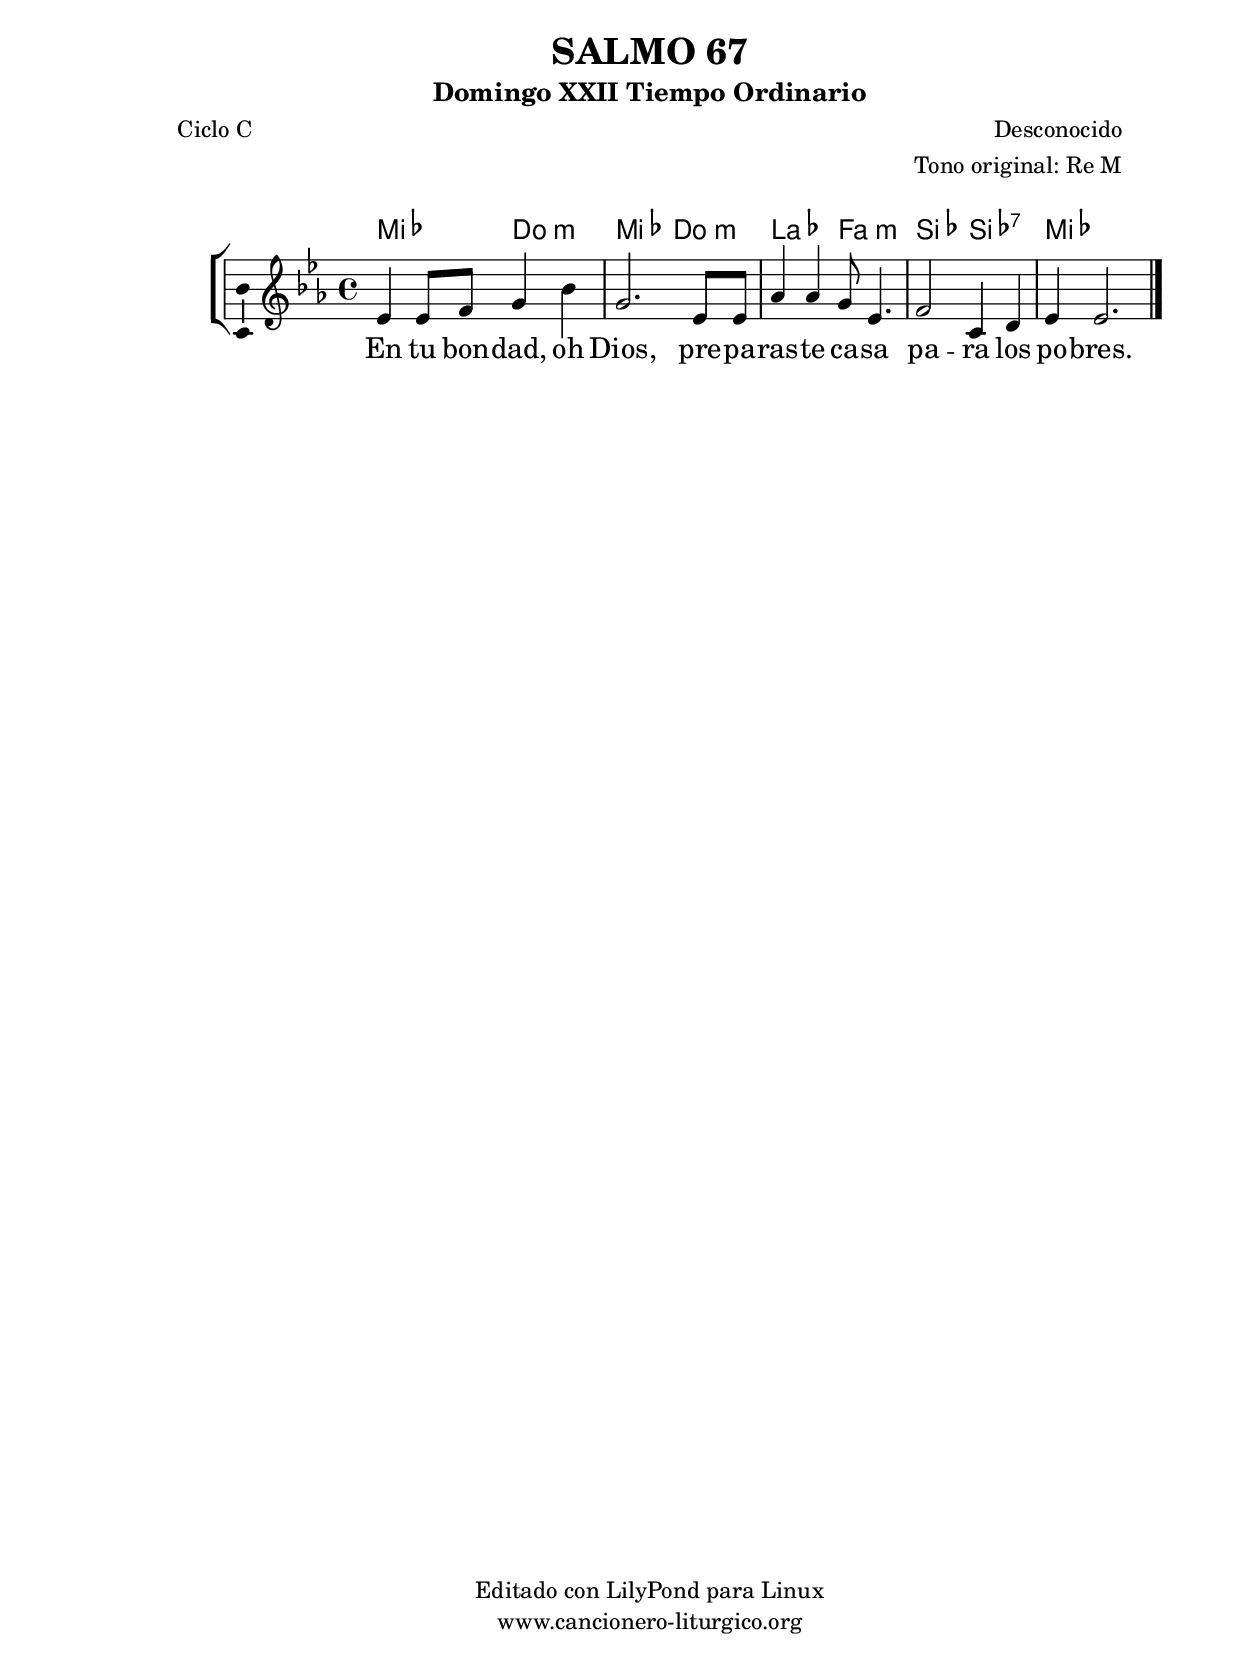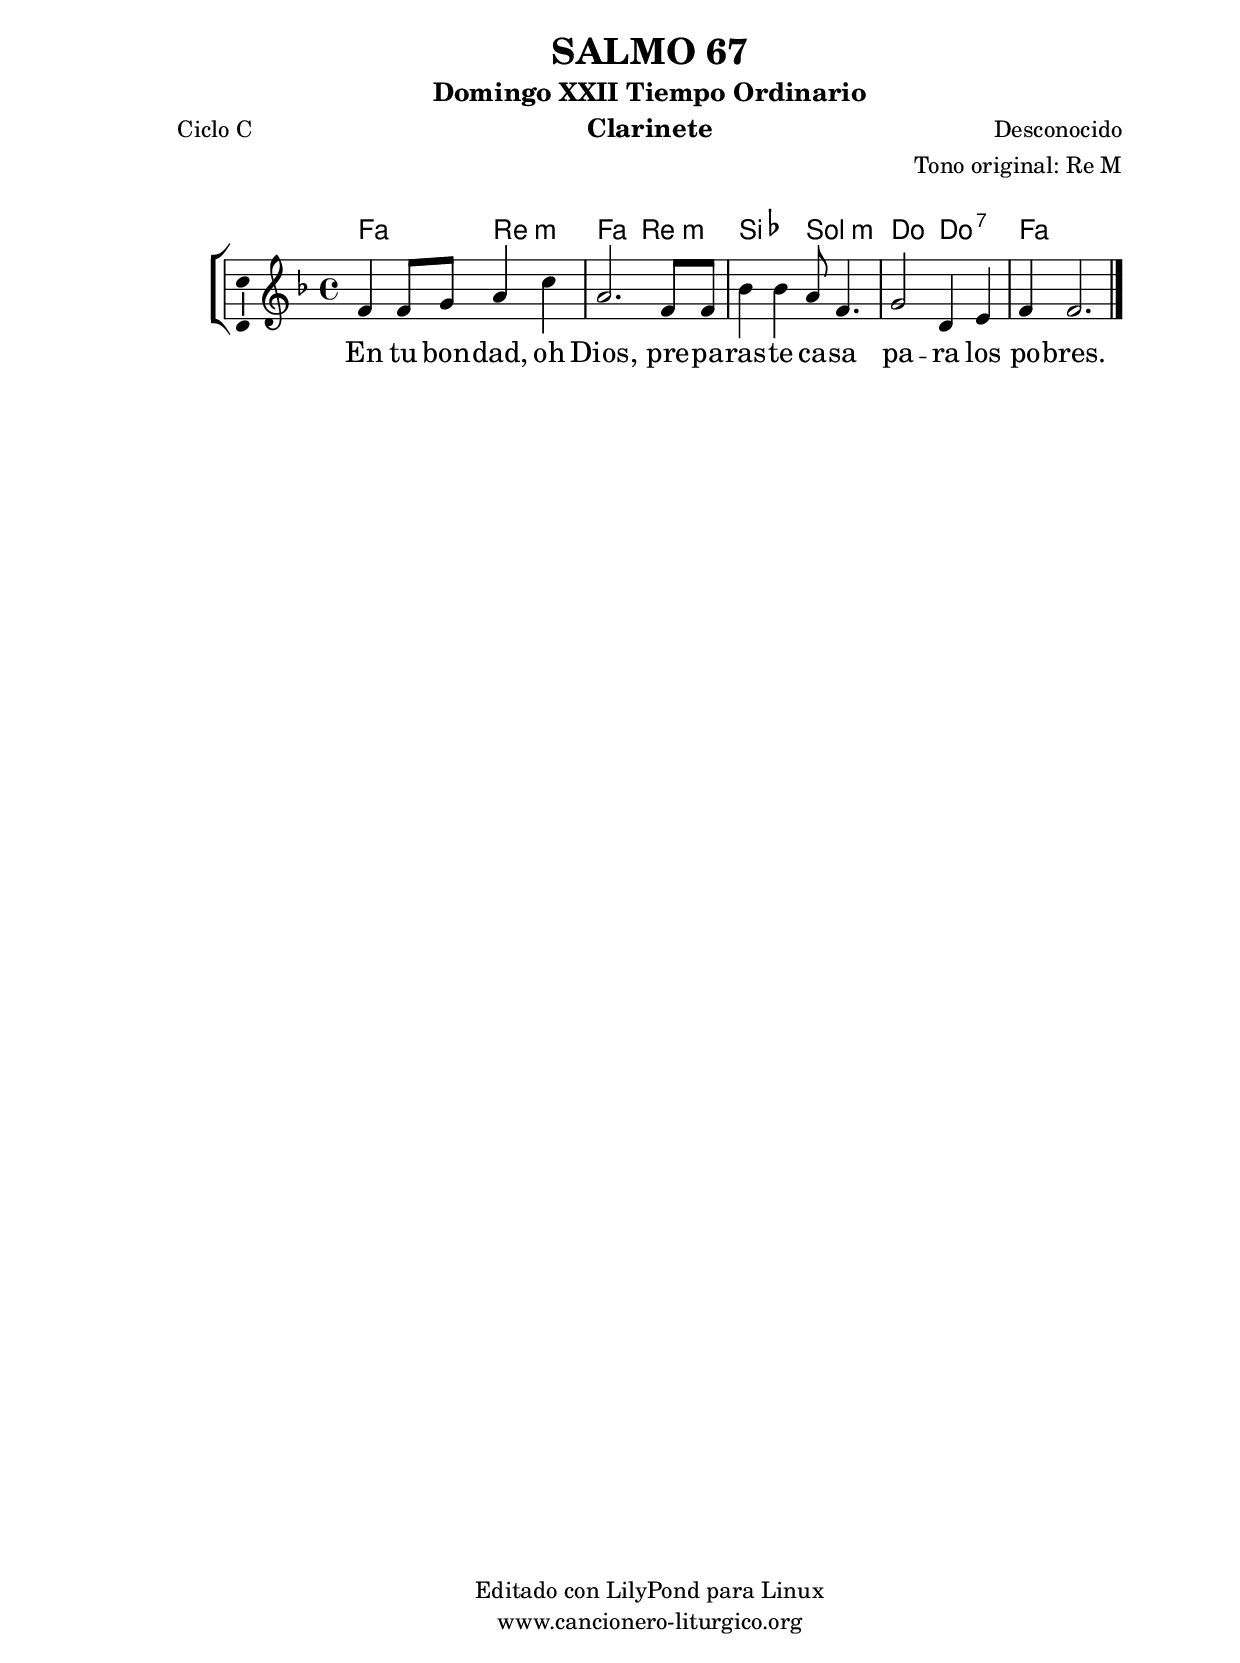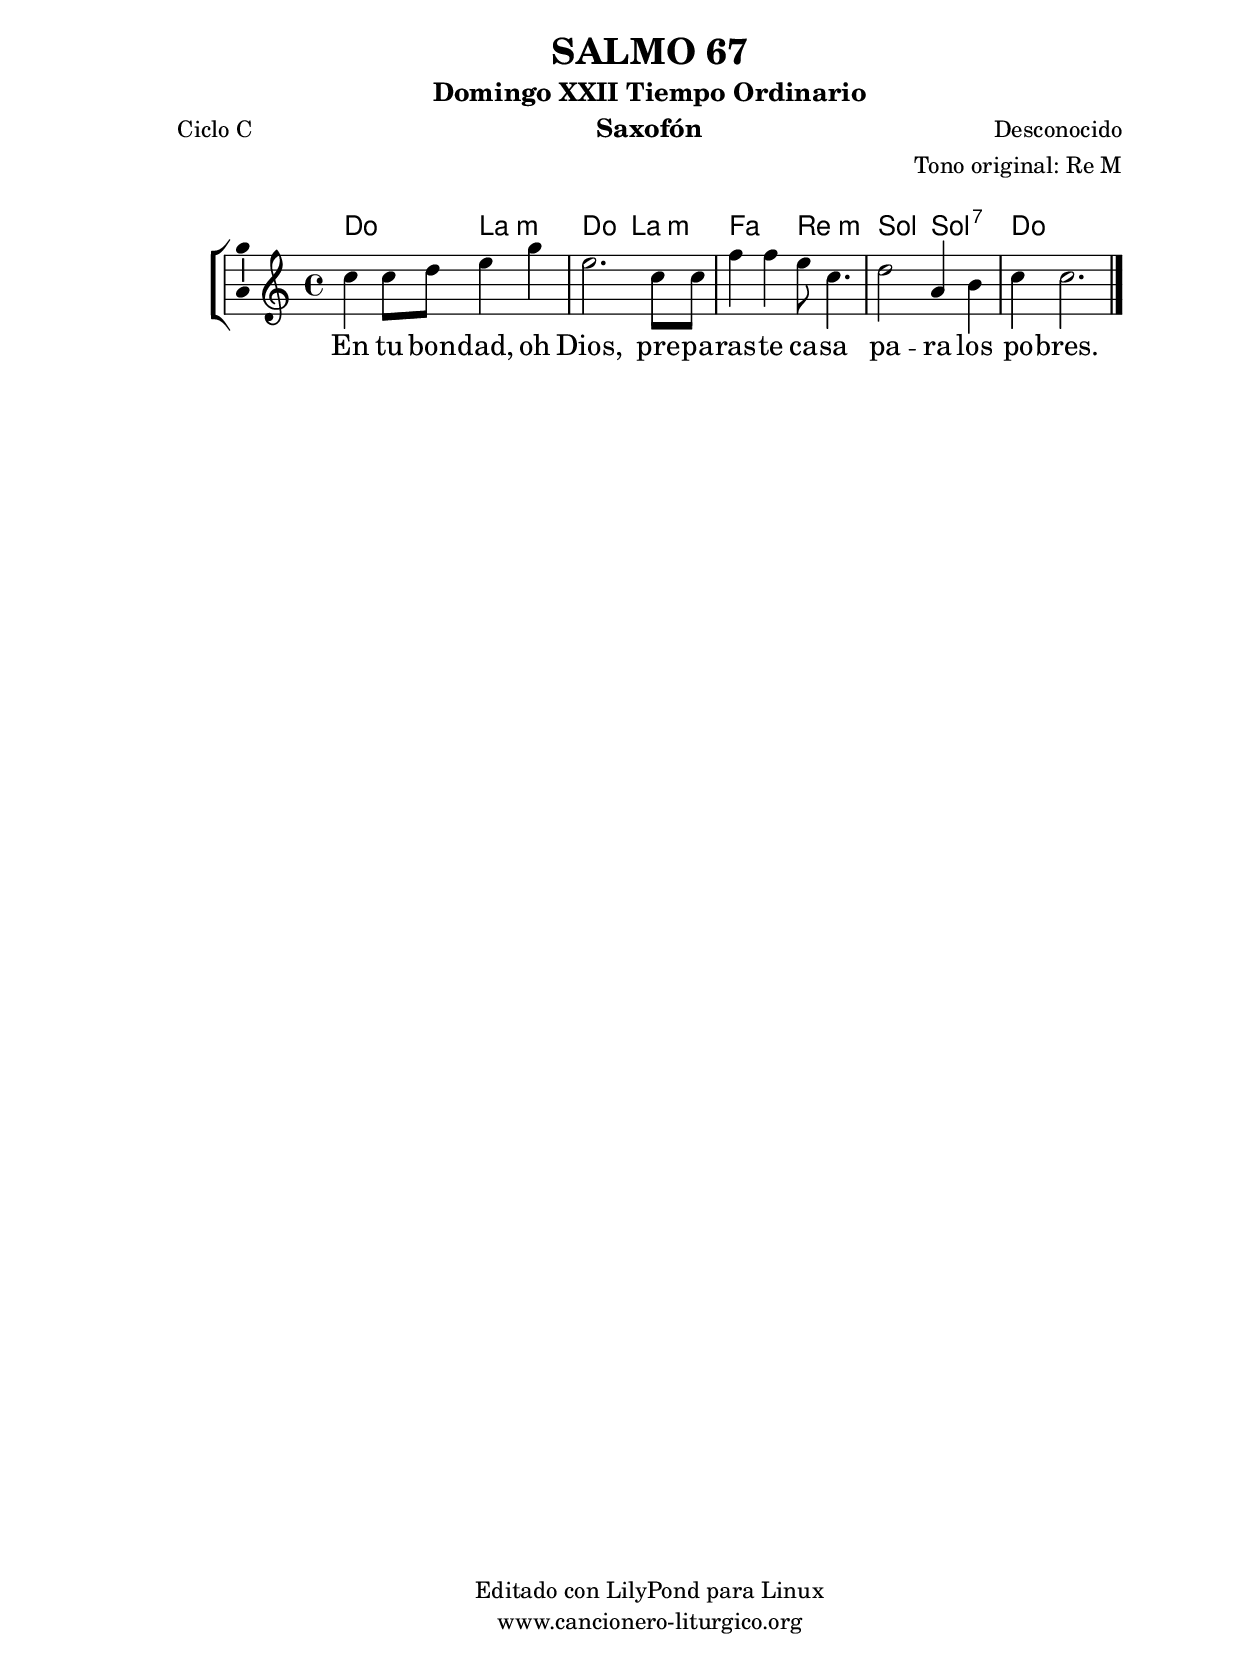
%
%para convertir .midi en .wav:
%timidity filename.midi -Ow -o finename.wav
%
%
%Para convertir de .wav a .mp3:
%lame -h -m j filename.wav
%
%
%para escuchar el midi:
%timidity nombrefichero.midi
%


%versión de lilypond para la que se ha escrito esta partitura:
\version "2.16.0"

	%Tamaño papel
	#(set-default-paper-size "a4")
	%Tamaño partitura
	#(set-global-staff-size 20)
	%No responde al pulsar sobre una nota
	#(ly:set-option 'point-and-click #f)

%parámetros del encabezamiento:
\header {
	title = "SALMO 67"
	subtitle = "Domingo XXII Tiempo Ordinario"
	composer = "Desconocido"
	poet = "Ciclo C"
	meter = ""
	arranger = "Tono original: Re M"
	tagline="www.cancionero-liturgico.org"
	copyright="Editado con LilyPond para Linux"
	}

%parámetros asociados al papel:
\paper  {
	oddHeaderMarkup = \markup {\fill-line { \on-the-fly #not-first-page \fromproperty #'header:title \on-the-fly #not-first-page \fromproperty #'header:composer }}
	evenHeaderMarkup = \markup {\fill-line { \fromproperty #'header:composer \fromproperty #'header:title }}
	#(set-paper-size "a4")
	print-page-number = ##f
	first-page-number = 1
	print-first-page-number = ##f
%	head-separation = 3.0 \cm
	top-margin = 2.0 \cm
	bottom-margin = 0.5\cm
%%%	bottom-margin = -1.0\cm
	left-margin = 3.0 \cm
	line-width = 16.0 \cm 
	indent = 8\mm
	interscoreline = 2.\mm
	between-system-space = 15\mm
%	para que las partituras no llenen la hoja:
	ragged-bottom = ##t
%	idem para la última hoja:
	ragged-last-bottom = ##f
%	para que las partituras llenen el ancho del papel:
	ragged-last = ##f
	after-title-space = 2.5 \cm
%page-count=1
system-count=1

	%Flexible Vertical Spacing
%	markup-markup-spacing =
%	#'((basic-distance . 15) (minimum-distance . 15) (padding . 3))
	markup-system-spacing =
	#'((basic-distance . 15) (minimum-distance . 15) (padding . 3))
	system-system-spacing =
	#'((basic-distance . 15) (minimum-distance . 15) (padding . 3))
	score-system-spacing =
	#'((basic-distance . 15) (minimum-distance . 15) (padding . 5))
%	top-system-spacing = % header
%	#'((basic-distance . 8) (minimum-distance . 0) (padding . 3))
%	top-markup-spacing =
%	#'((basic-distance . 20) (minimum-distance . 20) (padding . 3))
	last-bottom-spacing = % footer
	#'((basic-distance . 5) (minimum-distance . 5) (padding . 3))
%	score-markup-spacing =
%	#'((basic-distance . 16) (minimum-distance . 13) (padding . 3))

	}


%parámetros que afectan a toda la partitura:
global =  {
	%clave de sol (G):
	\clef G
	%armadura:
	\transpose d ees
	\key d \major
	\tempo 4=90
	\set Score.tempoHideNote = ##t
	}


acordes = {
	\italianChords
	\chordmode {
	\transpose d ees
{

d2 b:m d b:m g e:m a a:7 d d

	}
	}
}

melodia = 
	\transpose d ees
{
	\relative c'{

\time 4/4
d4 d8 e fis4 a
fis2. d8 d
g4 g fis8 d4.
e2 b4 cis
d4 d2.

	\bar "|."
	}
	}


texto = \lyricmode {
En tu bon -- dad, oh Dios,
pre -- pa -- ras -- te ca -- sa pa -- ra los po -- bres.
	}


acordesStaff = \context ChordNames = acordesStaff <<
	\set chordChanges = ##t
	\acordes
	>>


vozStaff = \context Voice = vozStaff
\with {\consists "Ambitus_engraver"}
<<
%	\set Staff.instrumentName = ""
%	\set Staff.shortInstrumentName = ""
%	\set Staff.midiInstrument = #"clarinet"
%	\set Staff.midiInstrument = #"cello"
%	\set Staff.midiInstrument = #"flute"
	\set Staff.midiInstrument = #"electric guitar (jazz)"
%	\set Staff.midiInstrument = #"english horn"
%	\set Staff.midiInstrument = #"violin"
%	\set Staff.midiInstrument = #"glockenspiel"
	\set Staff.midiMinimumVolume = #0.7
	\set Staff.midiMaximumVolume = #0.9
	\global
	\melodia
	>>


textoStaff = \context Lyrics = textoStaff <<
	\lyricsto vozStaff \texto
	>>

\book {
	\score {
		\context ChoirStaff {
			\override StaffGroup.SystemStartBracket #'collapse-height = #1
			\override Score.SystemStartBar #'collapse-height = #1
			<<
			\acordesStaff
			\vozStaff
			\textoStaff
			>>
			}
		\layout {
	    		\context {
				\Lyrics
				\override LyricText #'font-size = #2
				}
	   		 \context {
				\Score
				%fontSize = #3
				\override StaffSymbol #'staff-space = #(magstep +3)
				%\override Beam #'thickness = #0.55
				%\override SpacingSpanner #'spacing-increment = #1.0
				%\override Slur #'height-limit = #1.5
				}
			}
		}
	\score {
		\unfoldRepeats
		\context ChoirStaff {
			<<
			\acordesStaff
			\vozStaff
			>>
			}
		\midi {
	  		\context {
	  			\Score
				tempoWholesPerMinute = #(ly:make-moment 70 4)
				}
			}
		}
	}

%Partitura para clarinete
#(define output-suffix "C")
\book {
	\header{
		instrument = "Clarinete"
		}
	\score {
		\context ChoirStaff {
			\override StaffGroup.SystemStartBracket #'collapse-height = #1
			\override Score.SystemStartBar #'collapse-height = #1
\transpose c d
			<<
			\acordesStaff
			\vozStaff
			\textoStaff
			>>
			}
		\layout {
	    		\context {
				\Lyrics
				\override LyricText #'font-size = #2
				}
	   		 \context {
				\Score
				%fontSize = #3
				\override StaffSymbol #'staff-space = #(magstep +3)
				%\override Beam #'thickness = #0.55
				%\override SpacingSpanner #'spacing-increment = #1.0
				%\override Slur #'height-limit = #1.5
				}
			}
		}
	}

%Partitura para saxofón
#(define output-suffix "S")
\book {
	\header{
		instrument = "Saxofón"
		}
	\score {
		\context ChoirStaff {
			\override StaffGroup.SystemStartBracket #'collapse-height = #1
			\override Score.SystemStartBar #'collapse-height = #1
\transpose c a
			<<
			\acordesStaff
			\vozStaff
			\textoStaff
			>>
			}
		\layout {
	    		\context {
				\Lyrics
				\override LyricText #'font-size = #2
				}
	   		 \context {
				\Score
				%fontSize = #3
				\override StaffSymbol #'staff-space = #(magstep +3)
				%\override Beam #'thickness = #0.55
				%\override SpacingSpanner #'spacing-increment = #1.0
				%\override Slur #'height-limit = #1.5
				}
			}
		}
	}

